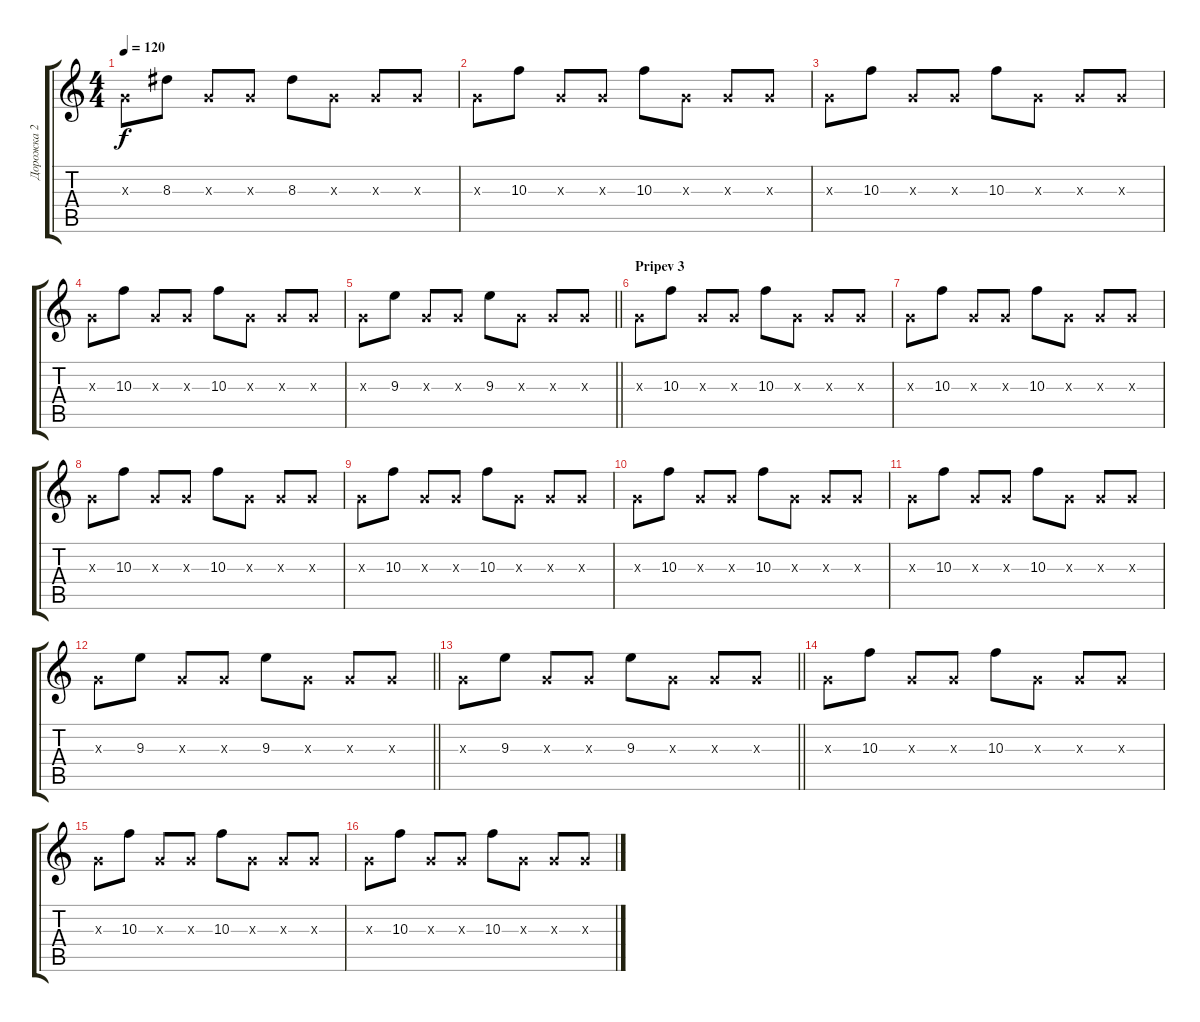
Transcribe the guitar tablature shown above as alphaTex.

\track ("Дорожка 2" "Дорожка 2") {instrument acousticguitarsteel}
\staff {score tabs}
\tuning (E4 B3 G3 D3 A2 E2) {hide}
\ts (4 4)
\tempo 120
\clef g2
\ks c
0.3{x}.8{dy f} 8.3.8 0.3{x}.8 0.3{x}.8 8.3.8 0.3{x}.8 0.3{x}.8 0.3{x}.8 |
0.3{x}.8 10.3.8 0.3{x}.8 0.3{x}.8 10.3.8 0.3{x}.8 0.3{x}.8 0.3{x}.8 |
0.3{x}.8 10.3.8 0.3{x}.8 0.3{x}.8 10.3.8 0.3{x}.8 0.3{x}.8 0.3{x}.8 |
0.3{x}.8 10.3.8 0.3{x}.8 0.3{x}.8 10.3.8 0.3{x}.8 0.3{x}.8 0.3{x}.8 |
\barLineRight lightlight
0.3{x}.8 9.3.8 0.3{x}.8 0.3{x}.8 9.3.8 0.3{x}.8 0.3{x}.8 0.3{x}.8 |
\section ("" "Pripev 3")
0.3{x}.8 10.3.8 0.3{x}.8 0.3{x}.8 10.3.8 0.3{x}.8 0.3{x}.8 0.3{x}.8 |
0.3{x}.8 10.3.8 0.3{x}.8 0.3{x}.8 10.3.8 0.3{x}.8 0.3{x}.8 0.3{x}.8 |
0.3{x}.8 10.3.8 0.3{x}.8 0.3{x}.8 10.3.8 0.3{x}.8 0.3{x}.8 0.3{x}.8 |
0.3{x}.8 10.3.8 0.3{x}.8 0.3{x}.8 10.3.8 0.3{x}.8 0.3{x}.8 0.3{x}.8 |
0.3{x}.8 10.3.8 0.3{x}.8 0.3{x}.8 10.3.8 0.3{x}.8 0.3{x}.8 0.3{x}.8 |
0.3{x}.8 10.3.8 0.3{x}.8 0.3{x}.8 10.3.8 0.3{x}.8 0.3{x}.8 0.3{x}.8 |
\barLineRight lightlight
0.3{x}.8 9.3.8 0.3{x}.8 0.3{x}.8 9.3.8 0.3{x}.8 0.3{x}.8 0.3{x}.8 |
\barLineRight lightlight
0.3{x}.8 9.3.8 0.3{x}.8 0.3{x}.8 9.3.8 0.3{x}.8 0.3{x}.8 0.3{x}.8 |
0.3{x}.8 10.3.8 0.3{x}.8 0.3{x}.8 10.3.8 0.3{x}.8 0.3{x}.8 0.3{x}.8 |
0.3{x}.8 10.3.8 0.3{x}.8 0.3{x}.8 10.3.8 0.3{x}.8 0.3{x}.8 0.3{x}.8 |
0.3{x}.8 10.3.8 0.3{x}.8 0.3{x}.8 10.3.8 0.3{x}.8 0.3{x}.8 0.3{x}.8
